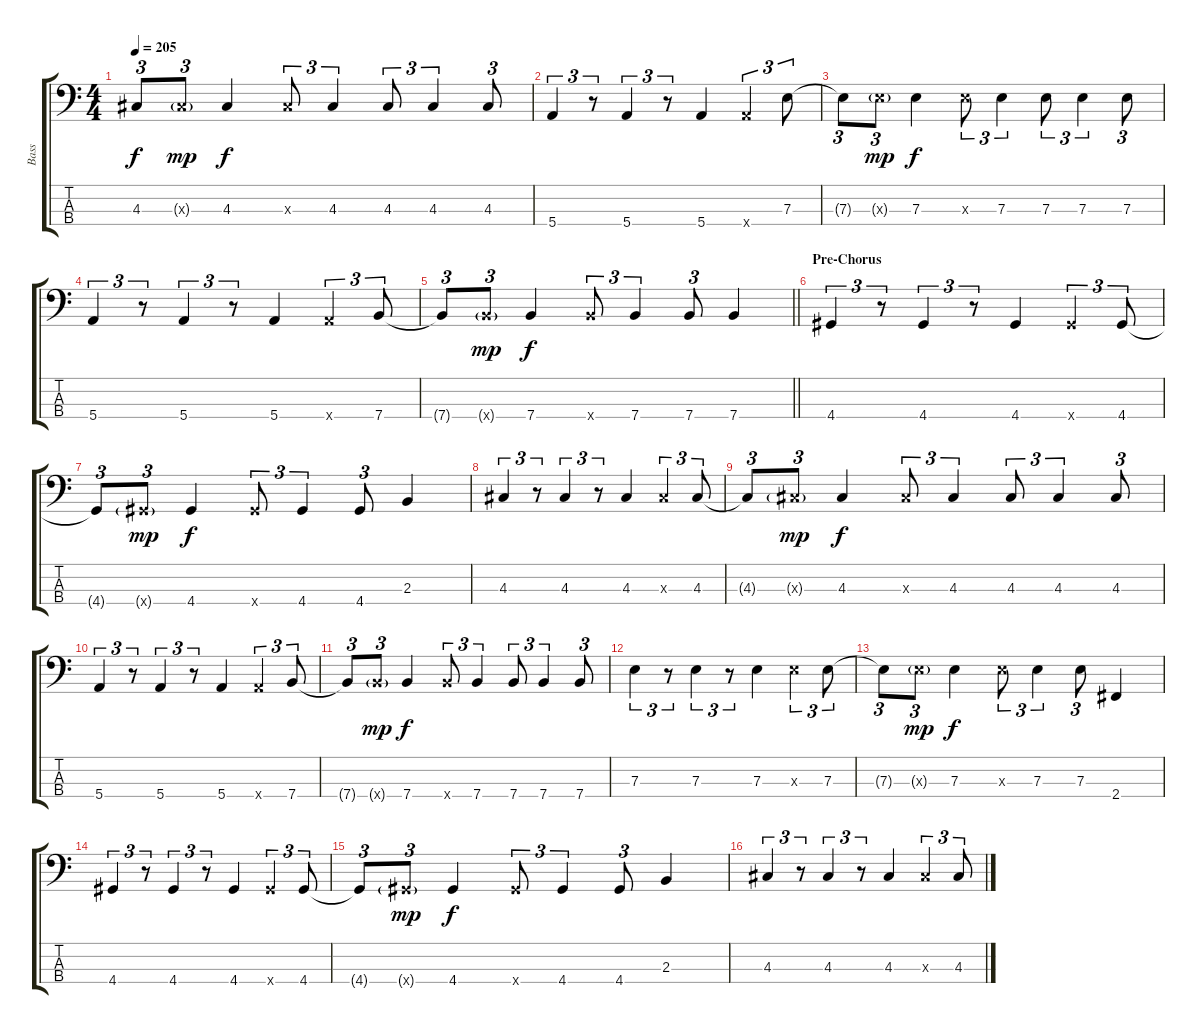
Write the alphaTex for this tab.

\track ("Bass" "Bass") {instrument electricbasspick}
\staff {score tabs}
\tuning (G2 D2 A1 E1) {hide}
\ts (4 4)
\tempo 205
\clef f4
\ks c
4.3{t}.8{tu (3 2) dy f} 4.3{g x}.8{tu (3 2) dy mp} 4.3.4{dy f} 4.3{x}.8{tu (3 2)} 4.3.4{tu (3 2)} 4.3.8{tu (3 2)} 4.3.4{tu (3 2)} 4.3.8{tu (3 2)} |
5.4.4{tu (3 2)} r.8{tu (3 2)} 5.4.4{tu (3 2)} r.8{tu (3 2)} 5.4.4 5.4{x}.4{tu (3 2)} 7.3.8{tu (3 2)} |
7.3{t}.8{tu (3 2)} 7.3{g x}.8{tu (3 2) dy mp} 7.3.4{dy f} 7.3{x}.8{tu (3 2)} 7.3.4{tu (3 2)} 7.3.8{tu (3 2)} 7.3.4{tu (3 2)} 7.3.8{tu (3 2)} |
5.4.4{tu (3 2)} r.8{tu (3 2)} 5.4.4{tu (3 2)} r.8{tu (3 2)} 5.4.4 5.4{x}.4{tu (3 2)} 7.4.8{tu (3 2)} |
\barLineRight lightlight
7.4{t}.8{tu (3 2)} 7.4{g x}.8{tu (3 2) dy mp} 7.4.4{dy f} 7.4{x}.8{tu (3 2)} 7.4.4{tu (3 2)} 7.4.8{tu (3 2)} 7.4.4 |
\section ("" "Pre-Chorus")
4.4.4{tu (3 2)} r.8{tu (3 2)} 4.4.4{tu (3 2)} r.8{tu (3 2)} 4.4.4 4.4{x}.4{tu (3 2)} 4.4.8{tu (3 2)} |
4.4{t}.8{tu (3 2)} 4.4{g x}.8{tu (3 2) dy mp} 4.4.4{dy f} 4.4{x}.8{tu (3 2)} 4.4.4{tu (3 2)} 4.4.8{tu (3 2)} 2.3.4 |
4.3.4{tu (3 2)} r.8{tu (3 2)} 4.3.4{tu (3 2)} r.8{tu (3 2)} 4.3.4 4.3{x}.4{tu (3 2)} 4.3.8{tu (3 2)} |
4.3{t}.8{tu (3 2)} 4.3{g x}.8{tu (3 2) dy mp} 4.3.4{dy f} 4.3{x}.8{tu (3 2)} 4.3.4{tu (3 2)} 4.3.8{tu (3 2)} 4.3.4{tu (3 2)} 4.3.8{tu (3 2)} |
5.4.4{tu (3 2)} r.8{tu (3 2)} 5.4.4{tu (3 2)} r.8{tu (3 2)} 5.4.4 5.4{x}.4{tu (3 2)} 7.4.8{tu (3 2)} |
7.4{t}.8{tu (3 2)} 7.4{g x}.8{tu (3 2) dy mp} 7.4.4{dy f} 7.4{x}.8{tu (3 2)} 7.4.4{tu (3 2)} 7.4.8{tu (3 2)} 7.4.4{tu (3 2)} 7.4.8{tu (3 2)} |
7.3.4{tu (3 2)} r.8{tu (3 2)} 7.3.4{tu (3 2)} r.8{tu (3 2)} 7.3.4 7.3{x}.4{tu (3 2)} 7.3.8{tu (3 2)} |
7.3{t}.8{tu (3 2)} 7.3{g x}.8{tu (3 2) dy mp} 7.3.4{dy f} 7.3{x}.8{tu (3 2)} 7.3.4{tu (3 2)} 7.3.8{tu (3 2)} 2.4.4 |
4.4.4{tu (3 2)} r.8{tu (3 2)} 4.4.4{tu (3 2)} r.8{tu (3 2)} 4.4.4 4.4{x}.4{tu (3 2)} 4.4.8{tu (3 2)} |
4.4{t}.8{tu (3 2)} 4.4{g x}.8{tu (3 2) dy mp} 4.4.4{dy f} 4.4{x}.8{tu (3 2)} 4.4.4{tu (3 2)} 4.4.8{tu (3 2)} 2.3.4 |
4.3.4{tu (3 2)} r.8{tu (3 2)} 4.3.4{tu (3 2)} r.8{tu (3 2)} 4.3.4 4.3{x}.4{tu (3 2)} 4.3.8{tu (3 2)}
